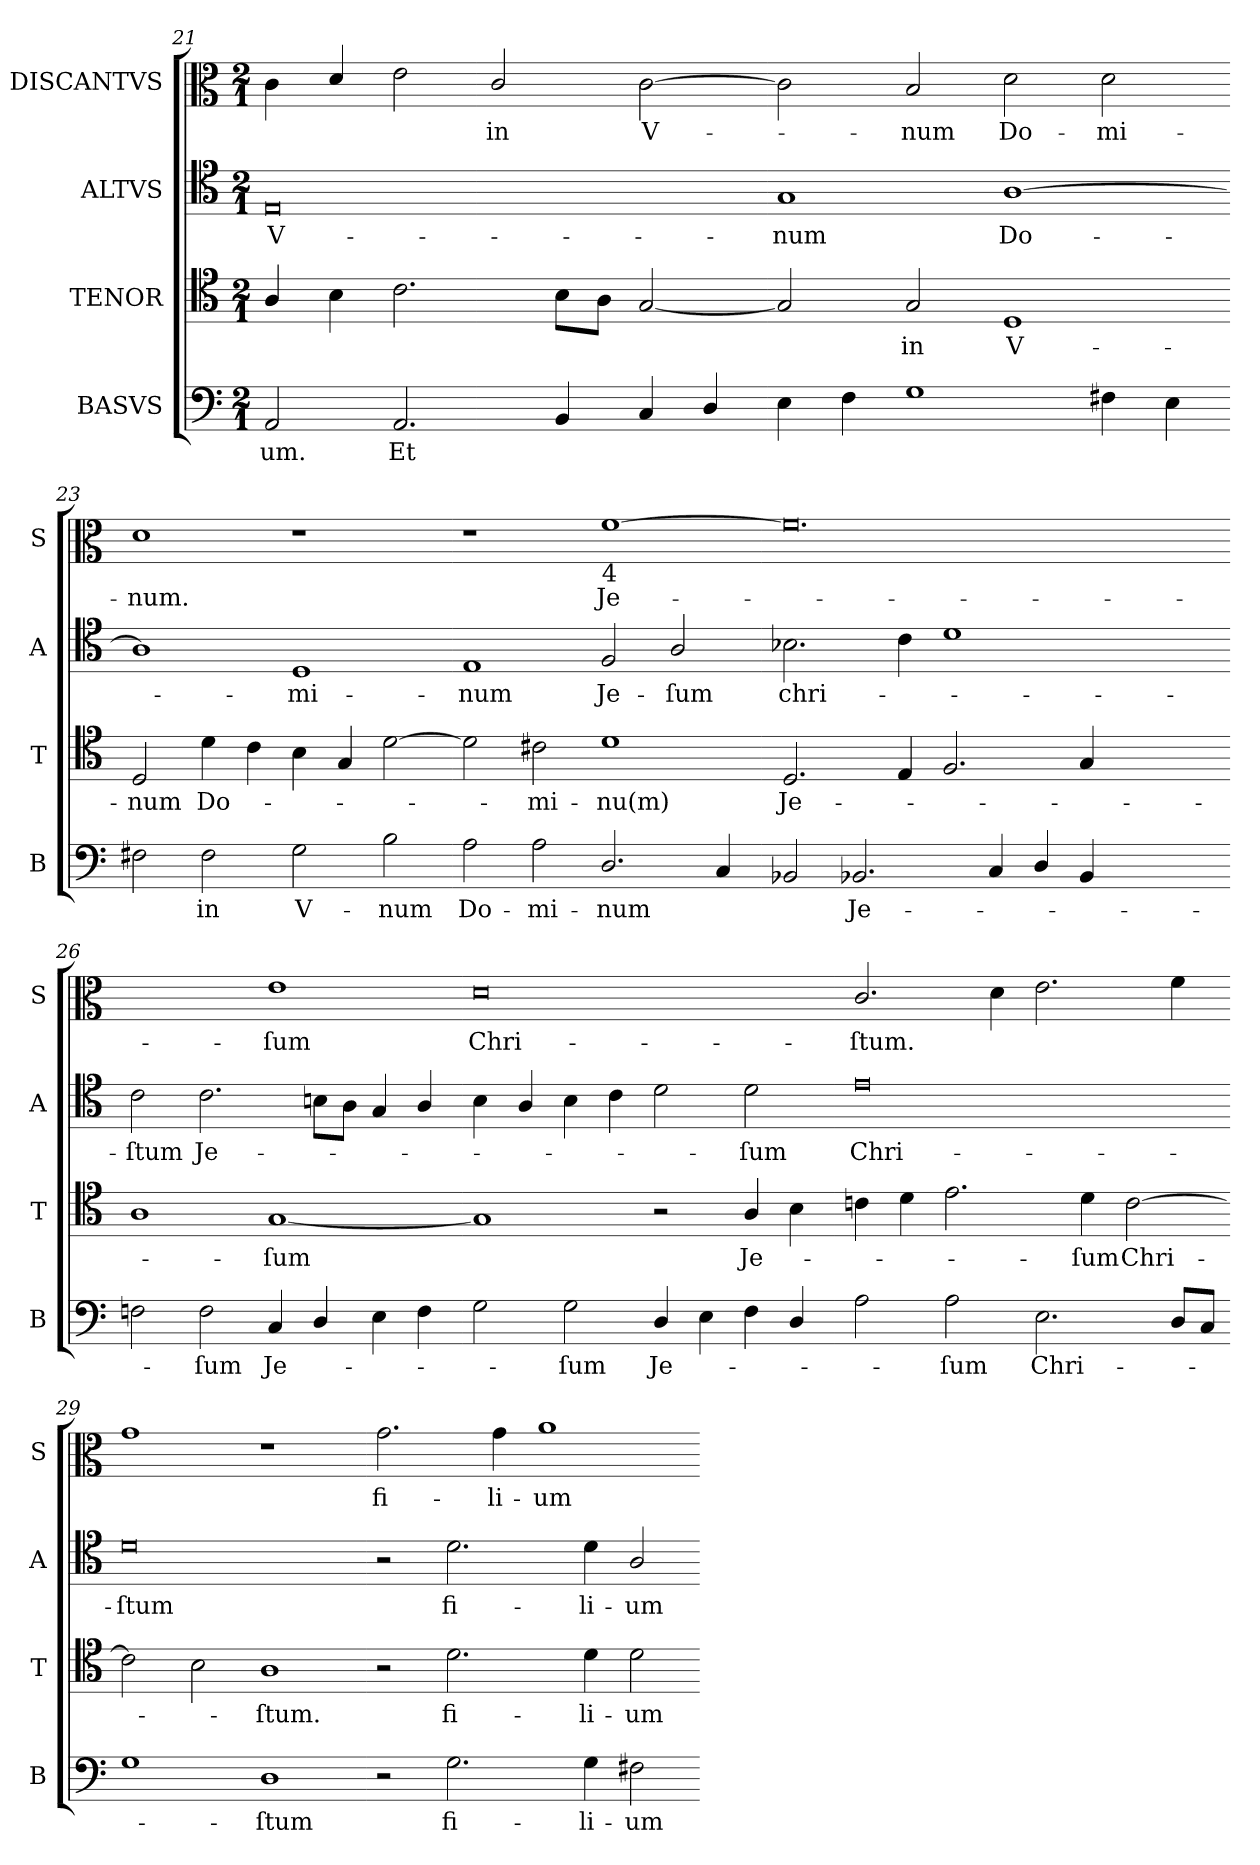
**kern	**text	**kern	**text	**kern	**text	**kern	**text
*part4	*part4	*part3	*part3	*part2	*part2	*part1	*part1
*staff4	*staff4	*staff3	*staff3	*staff2	*staff2	*staff1	*staff1
*I"BASVS	*	*I"TENOR	*	*I"ALTVS	*	*I"DISCANTVS	*
*I'B	*	*I'T	*	*I'A	*	*I'S	*
*clefF4	*	*clefC4	*	*clefC4	*	*clefC3	*
*k[]	*	*k[]	*	*k[]	*	*k[]	*
*M2/1	*	*M2/1	*	*M2/1	*	*M2/1	*
=21	=21	=21	=21	=21	=21	=21	=21
2AA/	-um.	4A/	.	0E/	V-	4c\	.
.	.	4B\	.	.	.	4d/	.
2.AA/	Et	2.c\	.	.	.	2e\	.
.	.	.	.	.	.	2c/	in
4BB/	.	8B\L	.	.	.	.	.
.	.	8A\J	.	.	.	.	.
4C/	.	[2G/	.	.	.	[2c\	V-
4D/	.	.	.	.	.	.	.
=22-	=22-	=22-	=22-	=22-	=22-	=22-	=22-
4E\	.	2G/]	.	1G/	-num	2c\]	.
4F\	.	.	.	.	.	.	.
1G\	.	2G/	in	.	.	2B/	-num
.	.	1D/	V-	[1A\	Do-	2d\	Do-
4F#X\	.	.	.	.	.	2d\	-mi-
4E\	.	.	.	.	.	.	.
=23-	=23-	=23-	=23-	=23-	=23-	=23-	=23-
2F#X\	.	2D/	-num	1A\]	.	1d\	-num.
2F#\	in	4d\	Do-	.	.	.	.
.	.	4c\	.	.	.	.	.
2G\	V-	4B\	.	1D/	-mi-	1r	.
.	.	4G/	.	.	.	.	.
2B\	-num	[2d\	.	.	.	.	.
=24-	=24-	=24-	=24-	=24-	=24-	=24-	=24-
2A\	Do-	2d\]	.	1E/	-num	1r	.
2A\	-mi-	2c#X\	-mi-	.	.	.	.
!	!	!	!	!	!	!LO:TX:b:t=4	!
2.D/	-num	1d\	-nu(m)	2F/	Je-	[1f\	Je-
.	.	.	.	2A/	ſum	.	.
4C/	.	.	.	.	.	.	.
=25-	=25-	=25-	=25-	=25-	=25-	=25-	=25-
2BB-X/	.	2.D/	Je-	2.B-X\	chri-	0.f\]	.
2.BB-X/	Je-	.	.	.	.	.	.
.	.	4E/	.	4c\	.	.	.
.	.	2.F/	.	1d\	.	.	.
4C/	.	.	.	.	.	.	.
4D/	.	.	.	.	.	.	.
4BB-/	.	4G/	.	.	.	.	.
1ryy	.	1ryy	.	1ryy	.	.	.
=26-	=26-	=26-	=26-	=26-	=26-	=26-	=26-
2Fn\	.	1A\	.	2c\	-ſtum	1ryy	.
2F\	-ſum	.	.	2.c\	Je-	.	.
4C/	Je-	[1G/	-ſum	.	.	1e\	-ſum
4D/	.	.	.	8Bn\L	.	.	.
.	.	.	.	8A\J	.	.	.
4E\	.	.	.	4G/	.	.	.
4F\	.	.	.	4A/	.	.	.
=27-	=27-	=27-	=27-	=27-	=27-	=27-	=27-
2G\	.	1G/]	.	4B\	.	0d\	Chri-
.	.	.	.	4A/	.	.	.
2G\	-ſum	.	.	4B\	.	.	.
.	.	.	.	4c\	.	.	.
4D/	Je-	2r	.	2d\	.	.	.
4E\	.	.	.	.	.	.	.
4F\	.	4A/	Je-	2d\	-ſum	.	.
4D/	.	4B\	.	.	.	.	.
=28-	=28-	=28-	=28-	=28-	=28-	=28-	=28-
2A\	.	4cn\	.	0e\	Chri-	2.c/	-ſtum.
.	.	4d\	.	.	.	.	.
2A\	-ſum	2.e\	.	.	.	.	.
.	.	.	.	.	.	4d\	.
2.E\	Chri-	.	.	.	.	2.e\	.
.	.	4d\	-ſum	.	.	.	.
.	.	[2c\	Chri-	.	.	.	.
8D/L	.	.	.	.	.	4f\	.
8C/J	.	.	.	.	.	.	.
=29-	=29-	=29-	=29-	=29-	=29-	=29-	=29-
1G\	.	2c\]	.	0d\	-ſtum	1g\	.
.	.	2B\	.	.	.	.	.
1D\	-ſtum	1A\	-ſtum.	.	.	1r	.
=30-	=30-	=30-	=30-	=30-	=30-	=30-	=30-
2r	.	2r	.	2r	.	2.g\	fi-
2.G\	fi-	2.d\	fi-	2.d\	fi-	.	.
.	.	.	.	.	.	4g\	-li-
.	.	.	.	.	.	1a\	-um
4G\	-li-	4d\	-li-	4d\	-li-	.	.
2F#X\	-um	2d\	-um	2A/	-um	.	.
=-	=-	=-	=-	=-	=-	=-	=-
*-	*-	*-	*-	*-	*-	*-	*-
